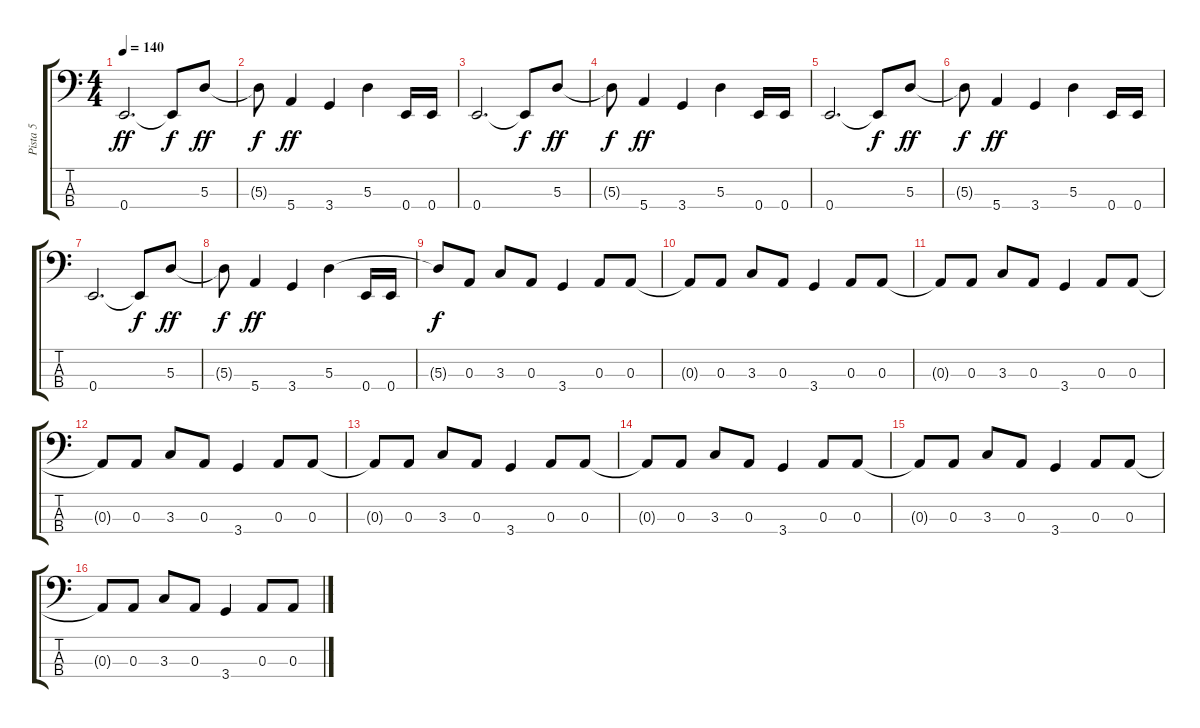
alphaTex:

\track ("Pista 5" "Pista 5") {instrument electricbassfinger}
\staff {score tabs}
\tuning (G2 D2 A1 E1) {hide}
\ts (4 4)
\tempo 140
\clef f4
\ks c
0.4.2{d dy ff} 0.4{t}.8{dy f} 5.3.8{dy ff} |
5.3{t}.8{dy f} 5.4.4{dy ff} 3.4.4 5.3.4 0.4.16 0.4.16 |
0.4.2{d} 0.4{t}.8{dy f} 5.3.8{dy ff} |
5.3{t}.8{dy f} 5.4.4{dy ff} 3.4.4 5.3.4 0.4.16 0.4.16 |
0.4.2{d} 0.4{t}.8{dy f} 5.3.8{dy ff} |
5.3{t}.8{dy f} 5.4.4{dy ff} 3.4.4 5.3.4 0.4.16 0.4.16 |
0.4.2{d} 0.4{t}.8{dy f} 5.3.8{dy ff} |
5.3{t}.8{dy f} 5.4.4{dy ff} 3.4.4 5.3.4 0.4.16 0.4.16 |
5.3{t}.8{dy f} 0.3.8 3.3.8 0.3.8 3.4.4 0.3.8 0.3.8 |
0.3{t}.8 0.3.8 3.3.8 0.3.8 3.4.4 0.3.8 0.3.8 |
0.3{t}.8 0.3.8 3.3.8 0.3.8 3.4.4 0.3.8 0.3.8 |
0.3{t}.8 0.3.8 3.3.8 0.3.8 3.4.4 0.3.8 0.3.8 |
0.3{t}.8 0.3.8 3.3.8 0.3.8 3.4.4 0.3.8 0.3.8 |
0.3{t}.8 0.3.8 3.3.8 0.3.8 3.4.4 0.3.8 0.3.8 |
0.3{t}.8 0.3.8 3.3.8 0.3.8 3.4.4 0.3.8 0.3.8 |
0.3{t}.8 0.3.8 3.3.8 0.3.8 3.4.4 0.3.8 0.3.8
